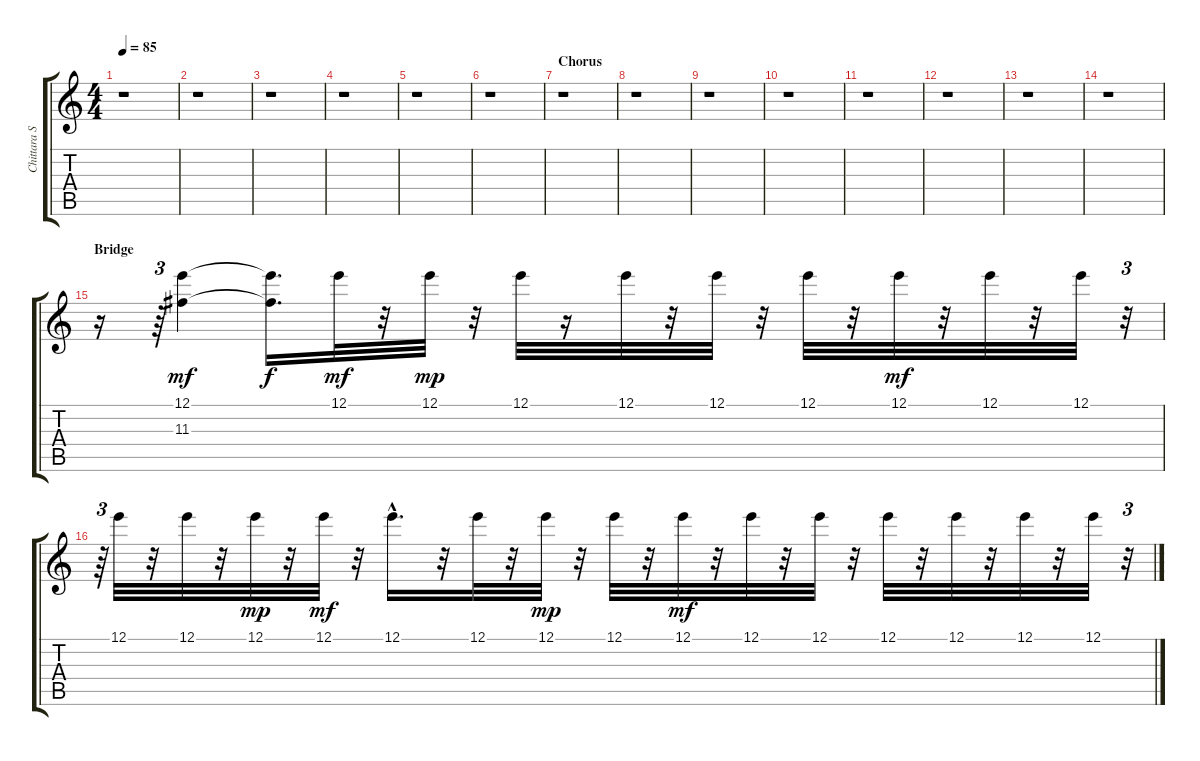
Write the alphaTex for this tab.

\track ("Chittara Solista" "Chittara S") {instrument distortionguitar}
\staff {score tabs}
\tuning (E4 B3 G3 D3 A2 E2) {hide}
\ts (4 4)
\tempo 85
\clef g2
\ks c
r.1{dy mp} |
r.1 |
r.1 |
r.1 |
r.1 |
r.1 |
\section ("" "Chorus")
r.1 |
r.1 |
r.1 |
r.1 |
r.1 |
r.1 |
r.1 |
r.1 |
\section ("" "Bridge")
r.16 r.64{tu (3 2)} (12.1 11.3).4{dy mf} (12.1{t} 11.3{t}).16{d dy f} 12.1.32{dy mf} r.32 12.1.32{dy mp} r.32 12.1.32 r.16 12.1.32 r.32 12.1.32 r.32 12.1.32 r.32 12.1.32{dy mf} r.32 12.1.32 r.32 12.1.32 r.32{tu (3 2)} |
r.64{tu (3 2)} 12.1.32 r.32 12.1.32 r.32 12.1.32{dy mp} r.32 12.1.32{dy mf} r.32 12.1{hac}.16{d} r.32 12.1.32 r.32 12.1.32{dy mp} r.32 12.1.32 r.32 12.1.32{dy mf} r.32 12.1.32 r.32 12.1.32 r.32 12.1.32 r.32 12.1.32 r.32 12.1.32 r.32 12.1.32 r.32{tu (3 2)}
